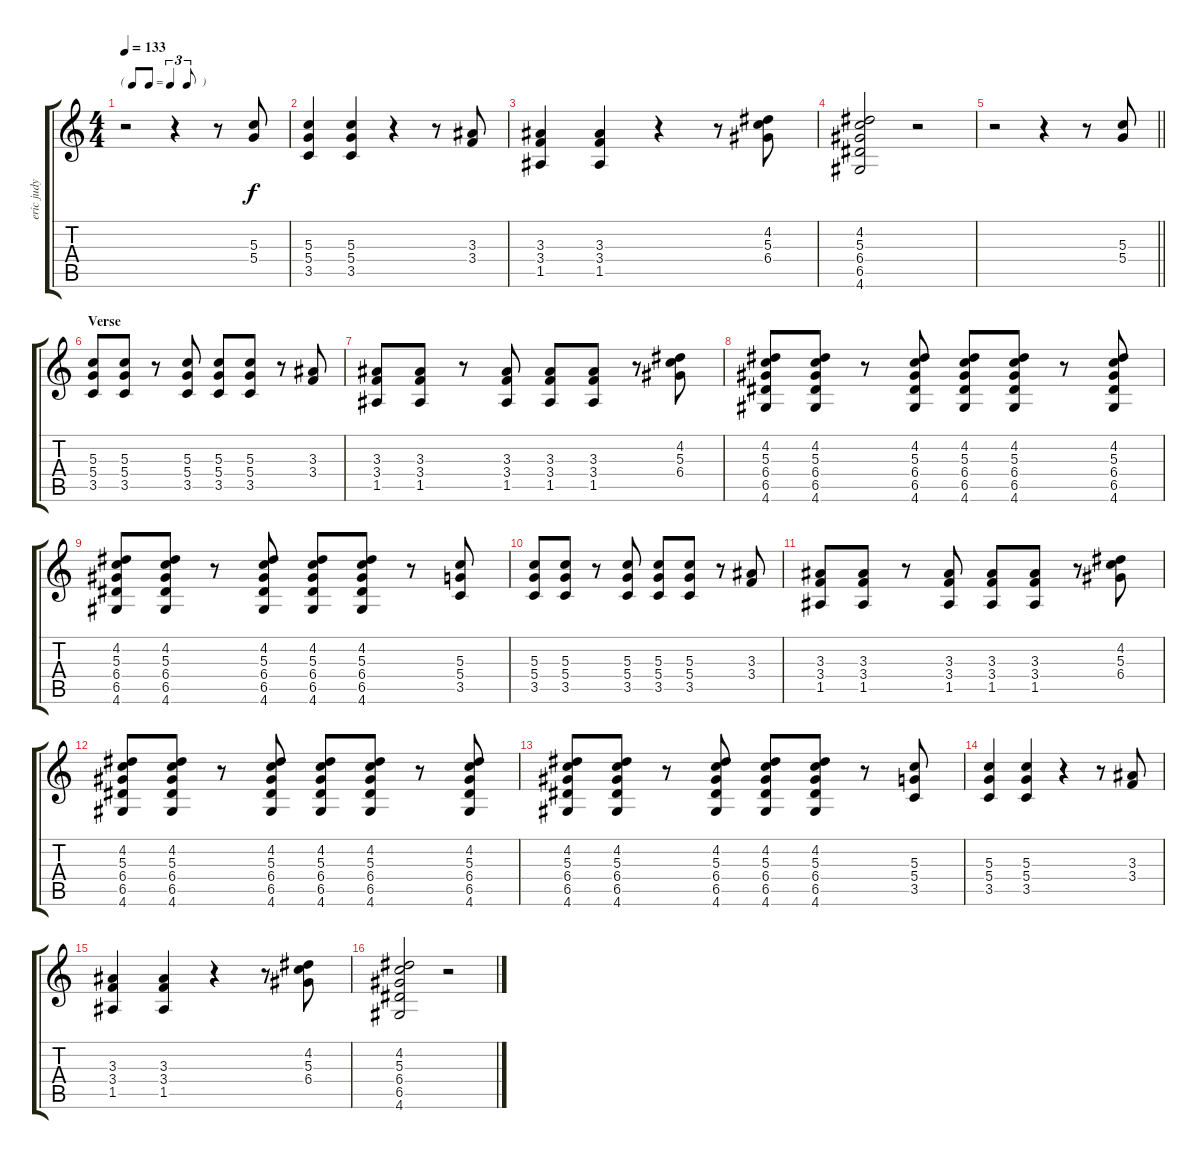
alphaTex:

\track ("eric judy" "eric judy") {instrument acousticguitarsteel}
\staff {score tabs}
\tuning (E4 B3 G3 D3 A2 E2) {hide}
\ts (4 4)
\tf triplet8th
\tempo 133
\clef g2
\ks c
r.2{dy f} r.4 r.8 (5.3 5.4).8 |
(5.3 5.4 3.5).4 (5.3 5.4 3.5).4 r.4 r.8 (3.3 3.4).8 |
(3.3 3.4 1.5).4 (3.3 3.4 1.5).4 r.4 r.8 (4.2 5.3 6.4).8 |
(4.2 5.3 6.4 6.5 4.6).2 r.2 |
\barLineRight lightlight
r.2 r.4 r.8 (5.3 5.4).8 |
\section ("" "Verse")
(5.3 5.4 3.5).8 (5.3 5.4 3.5).8 r.8 (5.3 5.4 3.5).8 (5.3 5.4 3.5).8 (5.3 5.4 3.5).8 r.8 (3.3 3.4).8 |
(3.3 3.4 1.5).8 (3.3 3.4 1.5).8 r.8 (3.3 3.4 1.5).8 (3.3 3.4 1.5).8 (3.3 3.4 1.5).8 r.8 (4.2 5.3 6.4).8 |
(4.2 5.3 6.4 6.5 4.6).8 (4.2 5.3 6.4 6.5 4.6).8 r.8 (4.2 5.3 6.4 6.5 4.6).8 (4.2 5.3 6.4 6.5 4.6).8 (4.2 5.3 6.4 6.5 4.6).8 r.8 (4.2 5.3 6.4 6.5 4.6).8 |
(4.2 5.3 6.4 6.5 4.6).8 (4.2 5.3 6.4 6.5 4.6).8 r.8 (4.2 5.3 6.4 6.5 4.6).8 (4.2 5.3 6.4 6.5 4.6).8 (4.2 5.3 6.4 6.5 4.6).8 r.8 (5.3 5.4 3.5).8 |
(5.3 5.4 3.5).8 (5.3 5.4 3.5).8 r.8 (5.3 5.4 3.5).8 (5.3 5.4 3.5).8 (5.3 5.4 3.5).8 r.8 (3.3 3.4).8 |
(3.3 3.4 1.5).8 (3.3 3.4 1.5).8 r.8 (3.3 3.4 1.5).8 (3.3 3.4 1.5).8 (3.3 3.4 1.5).8 r.8 (4.2 5.3 6.4).8 |
(4.2 5.3 6.4 6.5 4.6).8 (4.2 5.3 6.4 6.5 4.6).8 r.8 (4.2 5.3 6.4 6.5 4.6).8 (4.2 5.3 6.4 6.5 4.6).8 (4.2 5.3 6.4 6.5 4.6).8 r.8 (4.2 5.3 6.4 6.5 4.6).8 |
(4.2 5.3 6.4 6.5 4.6).8 (4.2 5.3 6.4 6.5 4.6).8 r.8 (4.2 5.3 6.4 6.5 4.6).8 (4.2 5.3 6.4 6.5 4.6).8 (4.2 5.3 6.4 6.5 4.6).8 r.8 (5.3 5.4 3.5).8 |
(5.3 5.4 3.5).4 (5.3 5.4 3.5).4 r.4 r.8 (3.3 3.4).8 |
(3.3 3.4 1.5).4 (3.3 3.4 1.5).4 r.4 r.8 (4.2 5.3 6.4).8 |
(4.2 5.3 6.4 6.5 4.6).2 r.2
